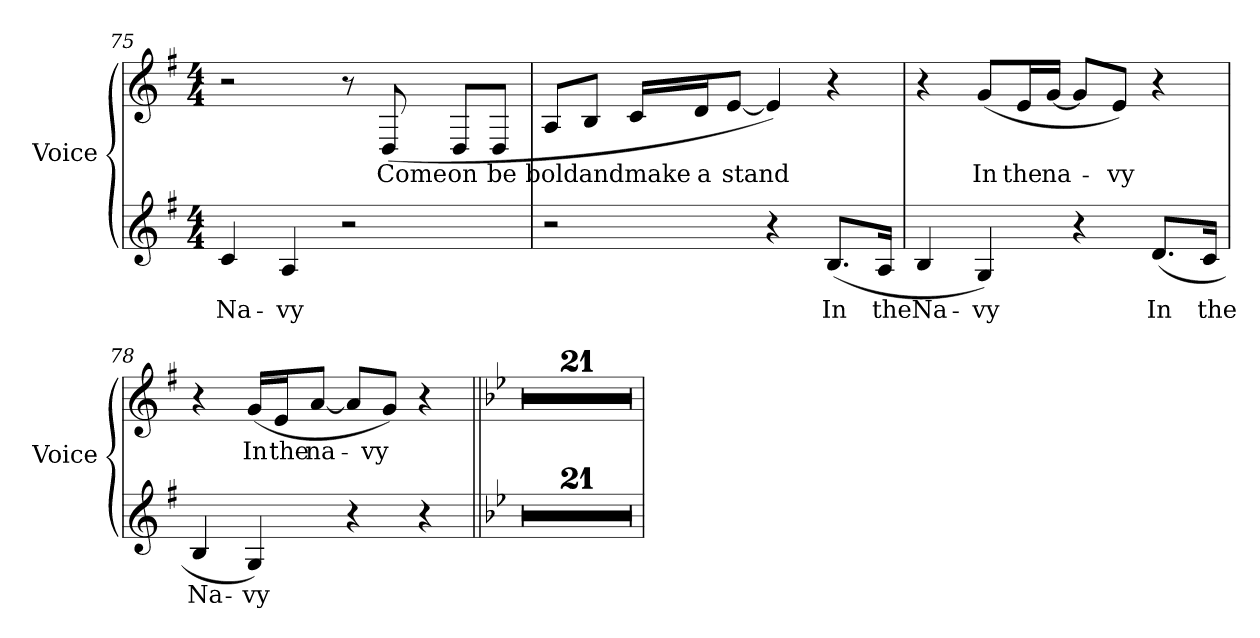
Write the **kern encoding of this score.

**kern	**text	**kern	**text
*part2	*part2	*part1	*part1
*staff2	*staff2	*staff1	*staff1
*I"Voice	*	*I"Voice	*
*I'Voice	*	*I'Voice	*
*clefG2	*	*clefG2	*
*k[f#]	*	*k[f#]	*
*M4/4	*	*M4/4	*
=75	=75	=75	=75
!	!LO:LY:b	!	!
4c/	Na-	2r	.
!	!LO:LY:b	!	!
4A/	-vy	.	.
2r	.	8r	.
!	!	!	!LO:LY:b
.	.	(<8D/	Come
!	!	!	!LO:LY:b
.	.	8D/L	on
!	!	!	!LO:LY:b
.	.	8D/J	be
=76	=76	=76	=76
!	!	!	!LO:LY:b
2r	.	8A/L	bold
!	!	!	!LO:LY:b
.	.	8B/J	and
!	!	!	!LO:LY:b
.	.	16c/LL	make
!	!	!	!LO:LY:b
.	.	16d/J	a
!	!	!	!LO:LY:b
.	.	[8e/J	stand
4r	.	4e/])	.
!	!LO:LY:b	!	!
(<8.B/L	In	4r	.
!	!LO:LY:b	!	!
16A/Jk	the	.	.
=77	=77	=77	=77
!	!LO:LY:b	!	!
4B/	Na-	4r	.
!	!LO:LY:b	!	!LO:LY:b
4G/)	-vy	(<8g/L	In
!	!	!	!LO:LY:b
.	.	16e/L	the
!	!	!	!LO:LY:b
.	.	[16g/JJ	na-
4r	.	8g/L]	.
!	!	!	!LO:LY:b
.	.	8e/J)	-vy
!	!LO:LY:b	!	!
(<8.d/L	In	4r	.
!	!LO:LY:b	!	!
16c/Jk	the	.	.
=78	=78	=78	=78
!	!LO:LY:b	!	!
4B/	Na-	4r	.
!	!LO:LY:b	!	!LO:LY:b
4G/)	-vy	(<16g/LL	In
!	!	!	!LO:LY:b
.	.	16e/J	the
!	!	!	!LO:LY:b
.	.	[8a/J	na-
4r	.	8a/L]	.
!	!	!	!LO:LY:b
.	.	8g/J)	-vy
4r	.	4r	.
=79||	=79||	=79||	=79||
*k[b-e-]	*	*k[b-e-]	*
*g:	*	*g:	*
1r	.	1r	.
=80	=80	=80	=80
1r	.	1r	.
=81	=81	=81	=81
1r	.	1r	.
=82	=82	=82	=82
1r	.	1r	.
=83	=83	=83	=83
1r	.	1r	.
=84	=84	=84	=84
1r	.	1r	.
=85	=85	=85	=85
1r	.	1r	.
=86	=86	=86	=86
1r	.	1r	.
=87	=87	=87	=87
1r	.	1r	.
=88	=88	=88	=88
1r	.	1r	.
=89	=89	=89	=89
1r	.	1r	.
=90	=90	=90	=90
1r	.	1r	.
=91	=91	=91	=91
1r	.	1r	.
=92	=92	=92	=92
1r	.	1r	.
=93	=93	=93	=93
1r	.	1r	.
=94	=94	=94	=94
1r	.	1r	.
=95	=95	=95	=95
1r	.	1r	.
=96	=96	=96	=96
1r	.	1r	.
=97	=97	=97	=97
1r	.	1r	.
=98	=98	=98	=98
1r	.	1r	.
=99	=99	=99	=99
1r	.	1r	.
=	=	=	=
*-	*-	*-	*-
